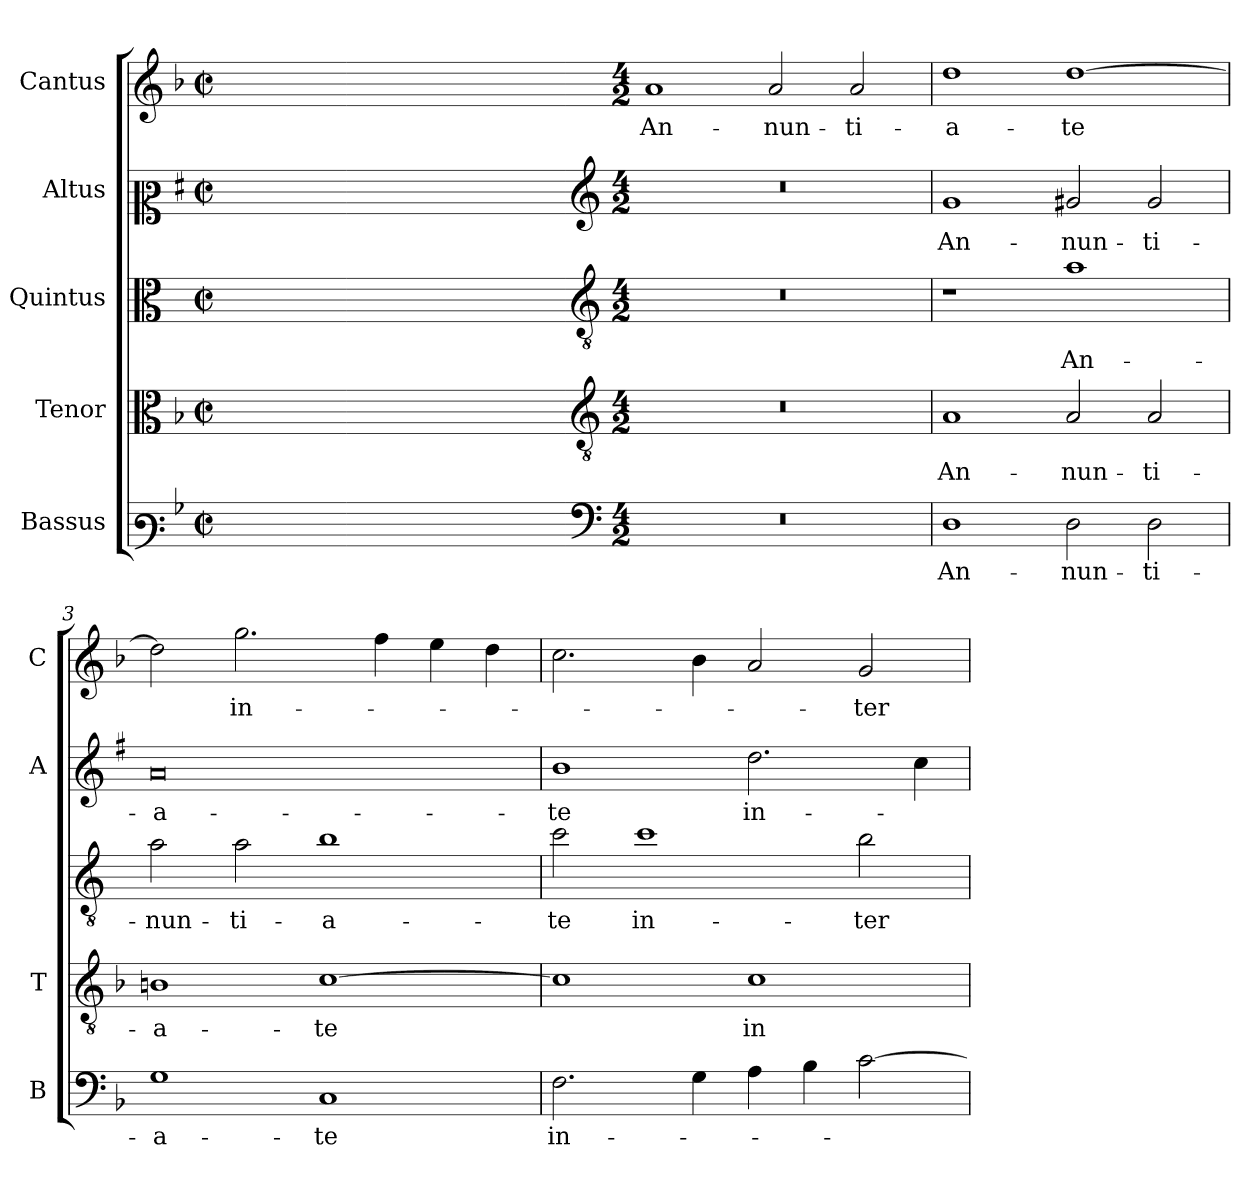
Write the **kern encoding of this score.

**kern	**text	**kern	**text	**kern	**text	**kern	**text	**kern	**text
*part5	*part5	*part4	*part4	*part3	*part3	*part2	*part2	*part1	*part1
*staff5	*staff5	*staff4	*staff4	*staff3	*staff3	*staff2	*staff2	*staff1	*staff1
*I"Bassus	*	*I"Tenor	*	*I"Quintus	*	*I"Altus	*	*I"Cantus	*
*I'B	*	*I'T	*	*	*	*I'A	*	*I'C	*
*clefF3	*	*clefC3	*	*clefC3	*	*clefC2	*	*clefG2	*
*	*	*	*	*ITrd4c7	*	*ITrd1c2	*	*	*
*k[b-]	*	*k[b-]	*	*k[b-]	*	*k[b-]	*	*k[b-]	*
*F:	*	*F:	*	*F:	*	*F:	*	*F:	*
*M2/2	*	*M2/2	*	*M2/2	*	*M2/2	*	*M2/2	*
*met(c|)	*	*met(c|)	*	*met(c|)	*	*met(c|)	*	*met(c|)	*
=	=	=	=	=	=	=	=	=	=
1ryy	.	1ryy	.	1ryy	.	1ryy	.	1ryy	.
=1X-	=1X-	=1X-	=1X-	=1X-	=1X-	=1X-	=1X-	=1X-	=1X-
4ryy	.	4ryy	.	4ryy	.	4ryy	.	4ryy	.
4ryy	.	4ryy	.	4ryy	.	4ryy	.	4ryy	.
4ryy	.	4ryy	.	4ryy	.	4ryy	.	4ryy	.
4ryy	.	4ryy	.	4ryy	.	4ryy	.	4ryy	.
=1-	=1-	=1-	=1-	=1-	=1-	=1-	=1-	=1-	=1-
*clefF4	*	*clefGv2	*	*clefGv2	*	*clefG2	*	*	*
*M4/2	*	*M4/2	*	*M4/2	*	*M4/2	*	*M4/2	*
!	!	!	!	!	!	!	!	!	!LO:LY:b
0r	.	0r	.	0r	.	0r	.	1a	An-
!	!	!	!	!	!	!	!	!	!LO:LY:b
.	.	.	.	.	.	.	.	2a/	-nun-
!	!	!	!	!	!	!	!	!	!LO:LY:b
.	.	.	.	.	.	.	.	2a/	-ti-
=2	=2	=2	=2	=2	=2	=2	=2	=2	=2
!	!LO:LY:b	!	!LO:LY:b	!	!	!	!LO:LY:b	!	!LO:LY:b
1D	An-	1A	An-	1r	.	1f	An-	1dd	-a-
!	!LO:LY:b	!	!LO:LY:b	!	!LO:LY:b	!	!LO:LY:b	!	!LO:LY:b
2D\	-nun-	2A/	-nun-	1d	An-	2f#X/	-nun-	[1dd	-te
!	!LO:LY:b	!	!LO:LY:b	!	!	!	!LO:LY:b	!	!
2D\	-ti-	2A/	-ti-	.	.	2f#/	-ti-	.	.
=3	=3	=3	=3	=3	=3	=3	=3	=3	=3
!	!LO:LY:b	!	!LO:LY:b	!	!LO:LY:b	!	!LO:LY:b	!	!
1G	-a-	1Bn	-a-	2d\	-nun-	0g	-a-	2dd\]	.
!	!	!	!	!	!LO:LY:b	!	!	!	!LO:LY:b
.	.	.	.	2d\	-ti-	.	.	2.gg\	in-
!	!LO:LY:b	!	!LO:LY:b	!	!LO:LY:b	!	!	!	!
1C	-te	[1c	-te	1e	-a-	.	.	.	.
.	.	.	.	.	.	.	.	4ff\	.
.	.	.	.	.	.	.	.	4ee\	.
.	.	.	.	.	.	.	.	4dd\	.
=4	=4	=4	=4	=4	=4	=4	=4	=4	=4
!	!LO:LY:b	!	!	!	!LO:LY:b	!	!LO:LY:b	!	!
2.F\	in-	1c]	.	2f\	-te	1a	-te	2.cc\	.
!	!	!	!	!	!LO:LY:b	!	!	!	!
.	.	.	.	1f	in-	.	.	.	.
4G\	.	.	.	.	.	.	.	4b-\	.
!	!	!	!LO:LY:b	!	!	!	!LO:LY:b	!	!
4A\	.	1c	in-	.	.	2.cc\	in-	2a/	.
4B-\	.	.	.	.	.	.	.	.	.
!	!	!	!	!	!LO:LY:b	!	!	!	!LO:LY:b
[2c\	.	.	.	2e\	-ter	.	.	2g/	-ter
.	.	.	.	.	.	4b-\	.	.	.
=	=	=	=	=	=	=	=	=	=
*-	*-	*-	*-	*-	*-	*-	*-	*-	*-
